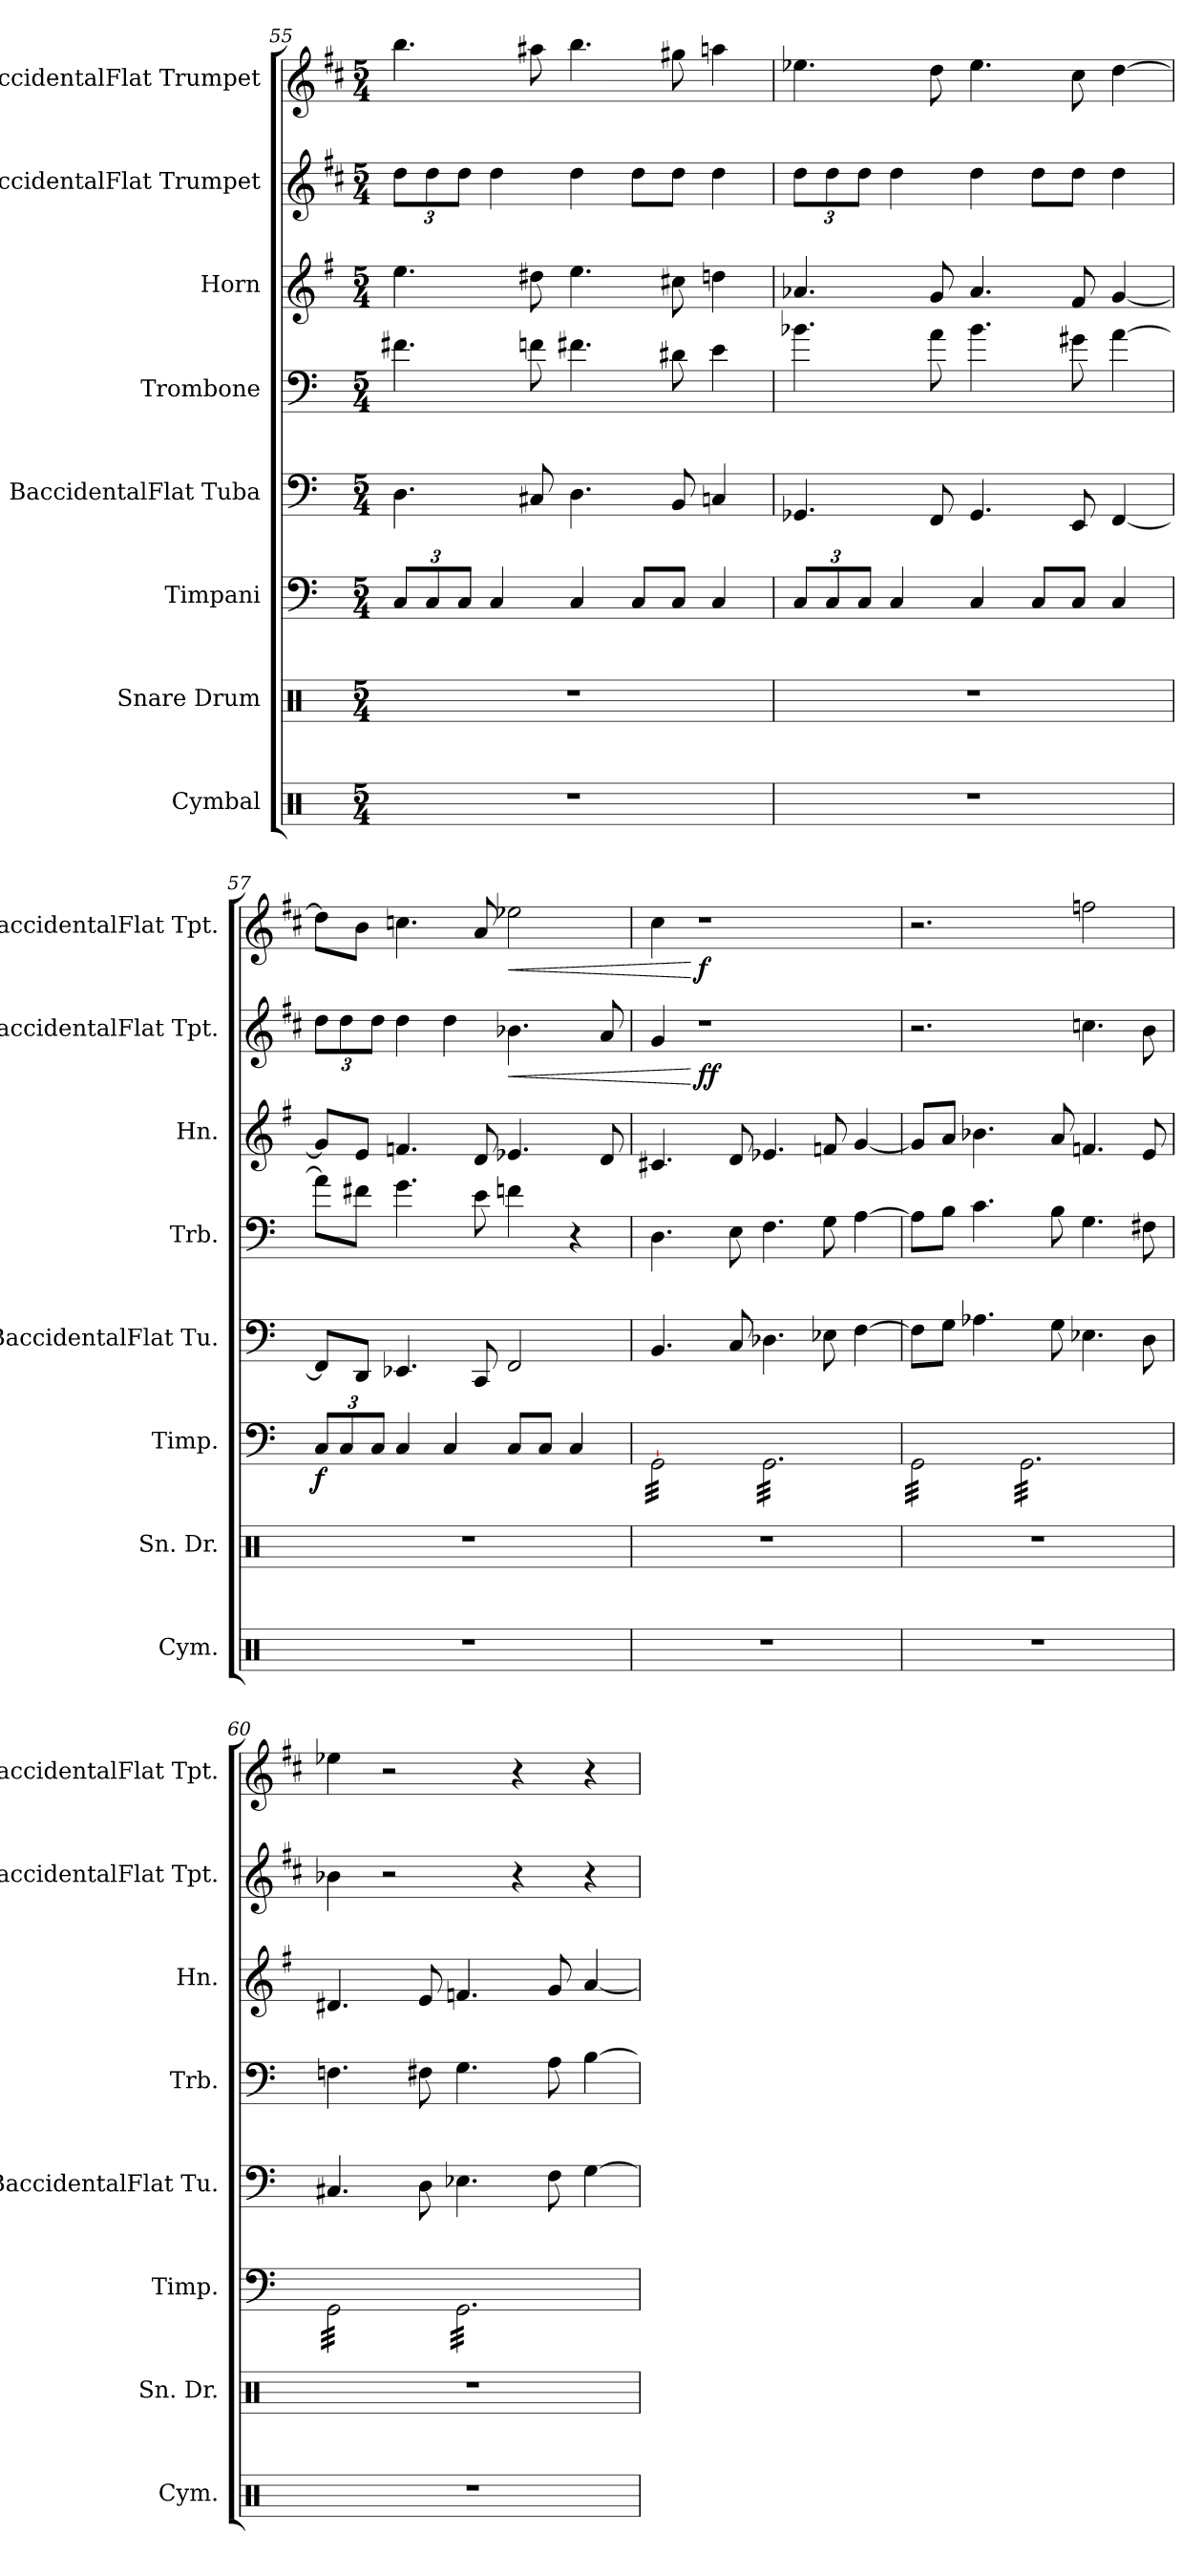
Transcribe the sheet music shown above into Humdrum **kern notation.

**kern	**kern	**kern	**dynam	**kern	**kern	**kern	**kern	**dynam	**kern	**dynam
*part8	*part7	*part6	*part6	*part5	*part4	*part3	*part2	*part2	*part1	*part1
*staff8	*staff7	*staff6	*staff6	*staff5	*staff4	*staff3	*staff2	*staff2	*staff1	*staff1
*I"Cymbal	*I"Snare Drum	*I"Timpani	*	*I"BaccidentalFlat Tuba	*I"Trombone	*I"Horn	*I"BaccidentalFlat Trumpet	*	*I"BaccidentalFlat Trumpet	*
*I'Cym.	*I'Sn. Dr.	*I'Timp.	*	*I'BaccidentalFlat Tu.	*I'Trb.	*I'Hn.	*I'BaccidentalFlat Tpt.	*	*I'BaccidentalFlat Tpt.	*
*clefX	*clefX	*clefF4	*	*clefF4	*clefF4	*clefG2	*clefG2	*	*clefG2	*
*	*	*	*	*	*	*ITrd4c7	*ITrd1c2	*	*ITrd1c2	*
*k[]	*k[]	*k[]	*	*k[]	*k[]	*k[]	*k[]	*	*k[]	*
*M5/4	*M5/4	*M5/4	*	*M5/4	*M5/4	*M5/4	*M5/4	*	*M5/4	*
*	*	*Xbrackettup	*	*	*	*	*Xbrackettup	*	*	*
=55	=55	=55	=55	=55	=55	=55	=55	=55	=55	=55
4%5r	4%5r	12C/L	.	4.D\	4.f#X\	4.a\	12cc\L	.	4.aa\	.
.	.	12C/	.	.	.	.	12cc\	.	.	.
.	.	12C/J	.	.	.	.	12cc\J	.	.	.
.	.	4C/	.	.	.	.	4cc\	.	.	.
.	.	.	.	8C#X/	8fn\	8g#X\	.	.	8gg#X\	.
.	.	4C/	.	4.D\	4.f#X\	4.a\	4cc\	.	4.aa\	.
.	.	8C/L	.	.	.	.	8cc\L	.	.	.
.	.	8C/J	.	8BB/	8d#X\	8f#X\	8cc\J	.	8ff#X\	.
.	.	4C/	.	4Cn/	4e\	4gn\	4cc\	.	4ggn\	.
=56	=56	=56	=56	=56	=56	=56	=56	=56	=56	=56
4%5r	4%5r	12C/L	.	4.GG-X/	4.b-X\	4.d-X/	12cc\L	.	4.dd-X\	.
.	.	12C/	.	.	.	.	12cc\	.	.	.
.	.	12C/J	.	.	.	.	12cc\J	.	.	.
.	.	4C/	.	.	.	.	4cc\	.	.	.
.	.	.	.	8FF/	8a\	8c/	.	.	8cc\	.
.	.	4C/	.	4.GG-/	4.b-\	4.d-/	4cc\	.	4.dd-\	.
.	.	8C/L	.	.	.	.	8cc\L	.	.	.
.	.	8C/J	.	8EE/	8g#X\	8B/	8cc\J	.	8b\	.
.	.	4C/	.	[4FF/	[4a\	[4c/	4cc\	.	[4cc\	.
=57	=57	=57	=57	=57	=57	=57	=57	=57	=57	=57
!	!	!	!LO:DY:b	!	!	!	!	!	!	!
4%5r	4%5r	12C/L	f	8FF/L]	8a\L]	8c/L]	12cc\L	.	8cc\L]	.
.	.	12C/	.	.	.	.	12cc\	.	.	.
.	.	.	.	8DD/J	8f#X\J	8A/J	.	.	8a\J	.
.	.	12C/J	.	.	.	.	12cc\J	.	.	.
.	.	4C/	.	4.EE-X/	4.g\	4.B-X/	4cc\	.	4.b-X\	.
.	.	4C/	.	.	.	.	4cc\	.	.	.
.	.	.	.	8CC/	8e\	8G/	.	.	8g/	.
!	!	!	!	!	!	!	!	!LO:HP:b	!	!LO:HP:b
.	.	8C/L	.	2FF/	4fn\	4.A-X/	4.a-X\	<	2dd-X\	<
.	.	8C/J	.	.	.	.	.	.	.	.
.	.	4C/	.	.	4r	.	.	.	.	.
.	.	.	.	.	.	8G/	8g/	.	.	.
=58	=58	=58	=58	=58	=58	=58	=58	=58	=58	=58
*	*	*tremolo	*	*	*	*	*	*	*	*
4%5r	4%5r	[32GG\LLL	.	4.BB/	4.D\	4.F#X/	4f/	.	4b\	.
.	.	32GG\	.	.	.	.	.	.	.	.
.	.	32GG\	.	.	.	.	.	.	.	.
.	.	32GG\	.	.	.	.	.	.	.	.
.	.	32GG\	.	.	.	.	.	.	.	.
.	.	32GG\	.	.	.	.	.	.	.	.
.	.	32GG\	.	.	.	.	.	.	.	.
.	.	32GG\	.	.	.	.	.	.	.	.
!	!	!	!	!	!	!	!	!LO:DY:n=1:b	!	!LO:DY:n=1:b
.	.	32GG\	.	.	.	.	1r	[ ff	1r	[ f
.	.	32GG\	.	.	.	.	.	.	.	.
.	.	32GG\	.	.	.	.	.	.	.	.
.	.	32GG\	.	.	.	.	.	.	.	.
.	.	32GG\	.	8C/	8E\	8G/	.	.	.	.
.	.	32GG\	.	.	.	.	.	.	.	.
.	.	32GG\	.	.	.	.	.	.	.	.
.	.	32GG\JJJ	.	.	.	.	.	.	.	.
.	.	32GG\LLL	.	4.D-X\	4.F\	4.A-X/	.	.	.	.
.	.	32GG\	.	.	.	.	.	.	.	.
.	.	32GG\	.	.	.	.	.	.	.	.
.	.	32GG\	.	.	.	.	.	.	.	.
.	.	32GG\	.	.	.	.	.	.	.	.
.	.	32GG\	.	.	.	.	.	.	.	.
.	.	32GG\	.	.	.	.	.	.	.	.
.	.	32GG\	.	.	.	.	.	.	.	.
.	.	32GG\	.	.	.	.	.	.	.	.
.	.	32GG\	.	.	.	.	.	.	.	.
.	.	32GG\	.	.	.	.	.	.	.	.
.	.	32GG\	.	.	.	.	.	.	.	.
.	.	32GG\	.	8E-X\	8G\	8B-X/	.	.	.	.
.	.	32GG\	.	.	.	.	.	.	.	.
.	.	32GG\	.	.	.	.	.	.	.	.
.	.	32GG\	.	.	.	.	.	.	.	.
.	.	32GG\	.	[4F\	[4A\	[4c/	.	.	.	.
.	.	32GG\	.	.	.	.	.	.	.	.
.	.	32GG\	.	.	.	.	.	.	.	.
.	.	32GG\	.	.	.	.	.	.	.	.
.	.	32GG\	.	.	.	.	.	.	.	.
.	.	32GG\	.	.	.	.	.	.	.	.
.	.	32GG\	.	.	.	.	.	.	.	.
.	.	32GG\JJJ	.	.	.	.	.	.	.	.
!!LO:LB:g=z
=59	=59	=59	=59	=59	=59	=59	=59	=59	=59	=59
4%5r	4%5r	32GG\LLL	.	8F\L]	8A\L]	8c/L]	2.r	.	2.r	.
.	.	32GG\	.	.	.	.	.	.	.	.
.	.	32GG\	.	.	.	.	.	.	.	.
.	.	32GG\	.	.	.	.	.	.	.	.
.	.	32GG\	.	8G\J	8B\J	8d/J	.	.	.	.
.	.	32GG\	.	.	.	.	.	.	.	.
.	.	32GG\	.	.	.	.	.	.	.	.
.	.	32GG\	.	.	.	.	.	.	.	.
.	.	32GG\	.	4.A-X\	4.c\	4.e-X\	.	.	.	.
.	.	32GG\	.	.	.	.	.	.	.	.
.	.	32GG\	.	.	.	.	.	.	.	.
.	.	32GG\	.	.	.	.	.	.	.	.
.	.	32GG\	.	.	.	.	.	.	.	.
.	.	32GG\	.	.	.	.	.	.	.	.
.	.	32GG\	.	.	.	.	.	.	.	.
.	.	32GG\JJJ	.	.	.	.	.	.	.	.
.	.	32GG\LLL	.	.	.	.	.	.	.	.
.	.	32GG\	.	.	.	.	.	.	.	.
.	.	32GG\	.	.	.	.	.	.	.	.
.	.	32GG\	.	.	.	.	.	.	.	.
.	.	32GG\	.	8G\	8B\	8d/	.	.	.	.
.	.	32GG\	.	.	.	.	.	.	.	.
.	.	32GG\	.	.	.	.	.	.	.	.
.	.	32GG\	.	.	.	.	.	.	.	.
.	.	32GG\	.	4.E-X\	4.G\	4.B-X/	4.b-X\	.	2ee-X\	.
.	.	32GG\	.	.	.	.	.	.	.	.
.	.	32GG\	.	.	.	.	.	.	.	.
.	.	32GG\	.	.	.	.	.	.	.	.
.	.	32GG\	.	.	.	.	.	.	.	.
.	.	32GG\	.	.	.	.	.	.	.	.
.	.	32GG\	.	.	.	.	.	.	.	.
.	.	32GG\	.	.	.	.	.	.	.	.
.	.	32GG\	.	.	.	.	.	.	.	.
.	.	32GG\	.	.	.	.	.	.	.	.
.	.	32GG\	.	.	.	.	.	.	.	.
.	.	32GG\	.	.	.	.	.	.	.	.
.	.	32GG\	.	8D\	8F#X\	8A/	8a\	.	.	.
.	.	32GG\	.	.	.	.	.	.	.	.
.	.	32GG\	.	.	.	.	.	.	.	.
.	.	32GG\JJJ	.	.	.	.	.	.	.	.
=60	=60	=60	=60	=60	=60	=60	=60	=60	=60	=60
4%5r	4%5r	32GG\LLL	.	4.C#X/	4.Fn\	4.G#X/	4a-X\	.	4dd-X\	.
.	.	32GG\	.	.	.	.	.	.	.	.
.	.	32GG\	.	.	.	.	.	.	.	.
.	.	32GG\	.	.	.	.	.	.	.	.
.	.	32GG\	.	.	.	.	.	.	.	.
.	.	32GG\	.	.	.	.	.	.	.	.
.	.	32GG\	.	.	.	.	.	.	.	.
.	.	32GG\	.	.	.	.	.	.	.	.
.	.	32GG\	.	.	.	.	2r	.	2r	.
.	.	32GG\	.	.	.	.	.	.	.	.
.	.	32GG\	.	.	.	.	.	.	.	.
.	.	32GG\	.	.	.	.	.	.	.	.
.	.	32GG\	.	8D\	8F#X\	8A/	.	.	.	.
.	.	32GG\	.	.	.	.	.	.	.	.
.	.	32GG\	.	.	.	.	.	.	.	.
.	.	32GG\JJJ	.	.	.	.	.	.	.	.
.	.	32GG\LLL	.	4.E-X\	4.G\	4.B-X/	.	.	.	.
.	.	32GG\	.	.	.	.	.	.	.	.
.	.	32GG\	.	.	.	.	.	.	.	.
.	.	32GG\	.	.	.	.	.	.	.	.
.	.	32GG\	.	.	.	.	.	.	.	.
.	.	32GG\	.	.	.	.	.	.	.	.
.	.	32GG\	.	.	.	.	.	.	.	.
.	.	32GG\	.	.	.	.	.	.	.	.
.	.	32GG\	.	.	.	.	4r	.	4r	.
.	.	32GG\	.	.	.	.	.	.	.	.
.	.	32GG\	.	.	.	.	.	.	.	.
.	.	32GG\	.	.	.	.	.	.	.	.
.	.	32GG\	.	8F\	8A\	8c/	.	.	.	.
.	.	32GG\	.	.	.	.	.	.	.	.
.	.	32GG\	.	.	.	.	.	.	.	.
.	.	32GG\	.	.	.	.	.	.	.	.
.	.	32GG\	.	[4G\	[4B\	[4d/	4r	.	4r	.
.	.	32GG\	.	.	.	.	.	.	.	.
.	.	32GG\	.	.	.	.	.	.	.	.
.	.	32GG\	.	.	.	.	.	.	.	.
.	.	32GG\	.	.	.	.	.	.	.	.
.	.	32GG\	.	.	.	.	.	.	.	.
.	.	32GG\	.	.	.	.	.	.	.	.
.	.	32GG\JJJ	.	.	.	.	.	.	.	.
*	*	*Xtremolo	*	*	*	*	*	*	*	*
=	=	=	=	=	=	=	=	=	=	=
*-	*-	*-	*-	*-	*-	*-	*-	*-	*-	*-
